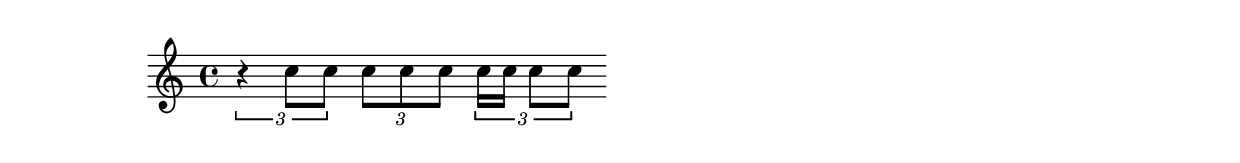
\version "1.7.18"
\header {

texidoc = "In combination with a beam, the bracket of the tuplet
bracket is removed. This only happens if there is one beam, as long as
the bracket."

}
    \paper { raggedright= ##t }

\score { \notes \context Voice\relative c'' {
\times 2/3 { r  c8-[ c8] }
\times 2/3 {  c8-[ c c] }
\times 2/3 {  c16-[ c16]  c8-[ c8] }
}}

